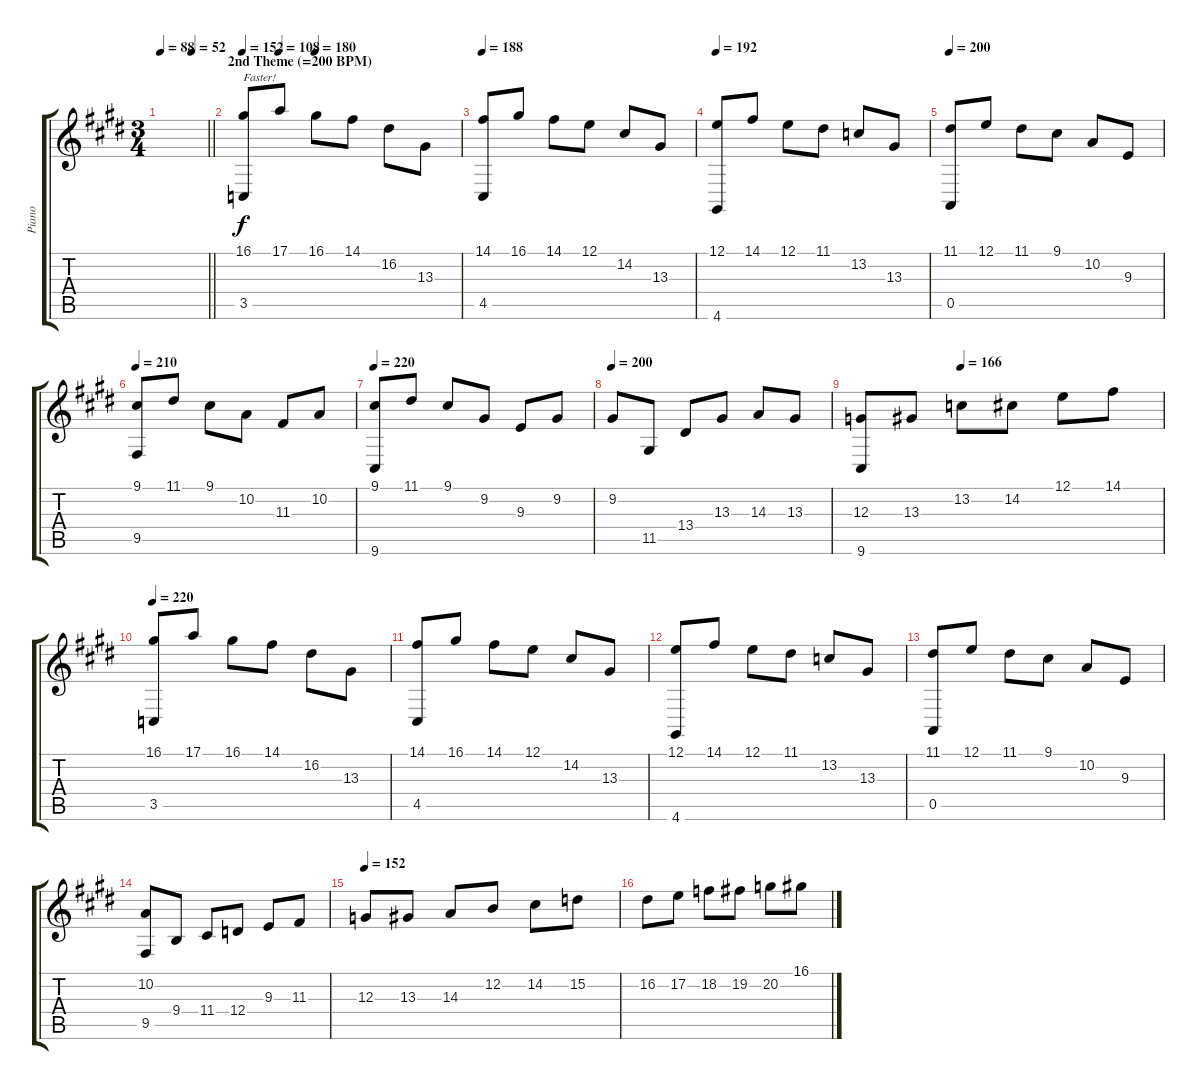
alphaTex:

\track ("Piano" "Piano") {instrument acousticgrandpiano}
\staff {score tabs}
\tuning (E4 B3 G3 D3 A2 E2) {hide}
\ts (3 4)
\tempo 88
\tempo (52 0.6666666666666666)
\clef g2
\barLineRight lightlight
\ks c#minor
|
\section ("" "2nd Theme (=200 BPM)")
\tempo 200
\tempo 152
\tempo (108 0.16666666666666666)
\tempo (180 0.3333333333333333)
(16.1 3.5).8{txt "Faster!"} 17.1.8 16.1.8 14.1.8 16.2.8 13.3.8 |
\tempo 188
(14.1 4.5).8 16.1.8 14.1.8 12.1.8 14.2.8 13.3.8 |
\tempo 192
(12.1 4.6).8 14.1.8 12.1.8 11.1.8 13.2.8 13.3.8 |
\tempo 200
(11.1 0.5).8 12.1.8 11.1.8 9.1.8 10.2.8 9.3.8 |
\tempo 210
(9.1 9.5).8 11.1.8 9.1.8 10.2.8 11.3.8 10.2.8 |
\tempo 220
(9.1 9.6).8 11.1.8 9.1.8 9.2.8 9.3.8 9.2.8 |
\tempo 200
9.2.8 11.5.8 13.4.8 13.3.8 14.3.8 13.3.8 |
\tempo (166 0.3333333333333333)
(12.3 9.6).8 13.3.8 13.2.8 14.2.8 12.1.8 14.1.8 |
\tempo 220
(16.1 3.5).8 17.1.8 16.1.8 14.1.8 16.2.8 13.3.8 |
(14.1 4.5).8 16.1.8 14.1.8 12.1.8 14.2.8 13.3.8 |
(12.1 4.6).8 14.1.8 12.1.8 11.1.8 13.2.8 13.3.8 |
(11.1 0.5).8 12.1.8 11.1.8 9.1.8 10.2.8 9.3.8 |
(10.2 9.5).8 9.4.8 11.4.8 12.4.8 9.3.8 11.3.8 |
\tempo 152
12.3.8 13.3.8 14.3.8 12.2.8 14.2.8 15.2.8 |
16.2.8 17.2.8 18.2.8 19.2.8 20.2.8 16.1.8
